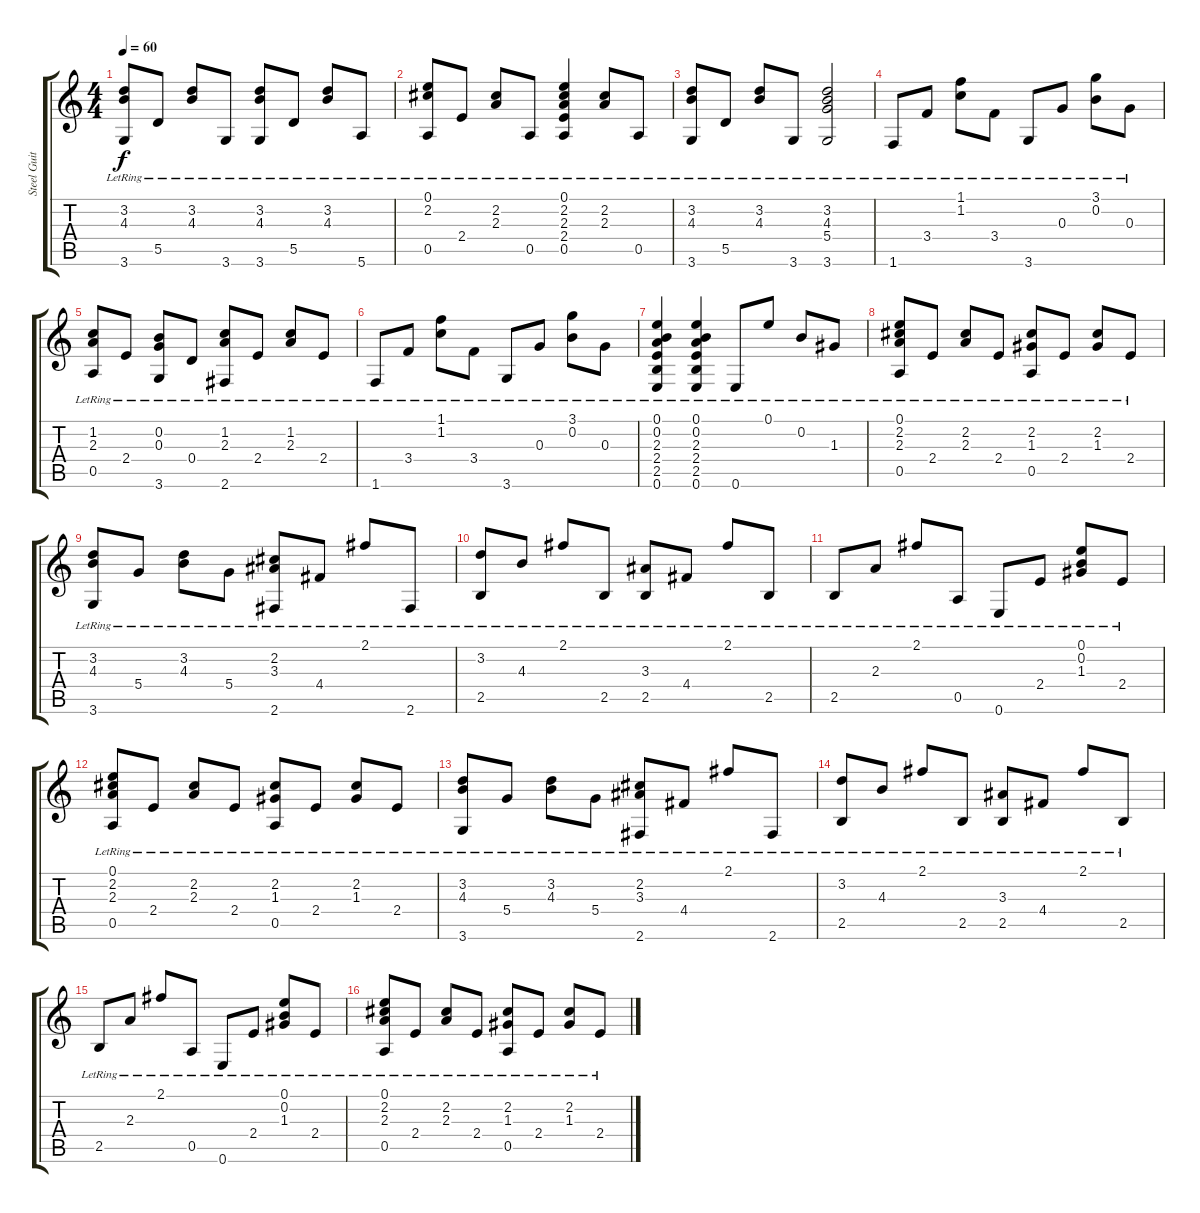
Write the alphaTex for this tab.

\track ("Steel Guitar" "Steel Guit") {instrument acousticguitarsteel}
\staff {score tabs}
\tuning (E4 B3 G3 D3 A2 E2) {hide}
\ts (4 4)
\tempo 60
\clef g2
\ks c
(3.2{lr} 4.3{lr} 3.6{lr}).8{dy f} 5.5{lr}.8 (3.2{lr} 4.3{lr}).8 3.6{lr}.8 (3.2{lr} 4.3{lr} 3.6{lr}).8 5.5{lr}.8 (3.2{lr} 4.3{lr}).8 5.6{lr}.8 |
(0.1{lr} 2.2{lr} 0.5{lr}).8 2.4{lr}.8 (2.2{lr} 2.3{lr}).8 0.5{lr}.8 (0.1{lr} 2.2{lr} 2.3{lr} 2.4{lr} 0.5{lr}).4 (2.2{lr} 2.3{lr}).8 0.5{lr}.8 |
(3.2{lr} 4.3{lr} 3.6{lr}).8 5.5{lr}.8 (3.2{lr} 4.3{lr}).8 3.6{lr}.8 (3.2{lr} 4.3{lr} 5.4{lr} 3.6{lr}).2 |
1.6{lr}.8 3.4{lr}.8 (1.1{lr} 1.2{lr}).8 3.4{lr}.8 3.6{lr}.8 0.3{lr}.8 (3.1{lr} 0.2{lr}).8 0.3{lr}.8 |
(1.2{lr} 2.3{lr} 0.5{lr}).8 2.4{lr}.8 (0.2{lr} 0.3{lr} 3.6{lr}).8 0.4{lr}.8 (1.2{lr} 2.3{lr} 2.6{lr}).8 2.4{lr}.8 (1.2{lr} 2.3{lr}).8 2.4{lr}.8 |
1.6{lr}.8 3.4{lr}.8 (1.1{lr} 1.2{lr}).8 3.4{lr}.8 3.6{lr}.8 0.3{lr}.8 (3.1{lr} 0.2{lr}).8 0.3{lr}.8 |
(0.1{lr} 0.2{lr} 2.3{lr} 2.4{lr} 2.5{lr} 0.6{lr}).4 (0.1{lr} 0.2{lr} 2.3{lr} 2.4{lr} 2.5{lr} 0.6{lr}).4 0.6{lr}.8 0.1{lr}.8 0.2{lr}.8 1.3{lr}.8 |
(0.1{lr} 2.2{lr} 2.3{lr} 0.5{lr}).8 2.4{lr}.8 (2.2{lr} 2.3{lr}).8 2.4{lr}.8 (2.2{lr} 1.3{lr} 0.5{lr}).8 2.4{lr}.8 (2.2{lr} 1.3{lr}).8 2.4{lr}.8 |
(3.2{lr} 4.3{lr} 3.6{lr}).8 5.4{lr}.8 (3.2{lr} 4.3{lr}).8 5.4{lr}.8 (2.2{lr} 3.3{lr} 2.6{lr}).8 4.4{lr}.8 2.1{lr}.8 2.6{lr}.8 |
(3.2{lr} 2.5{lr}).8 4.3{lr}.8 2.1{lr}.8 2.5{lr}.8 (3.3{lr} 2.5{lr}).8 4.4{lr}.8 2.1{lr}.8 2.5{lr}.8 |
2.5{lr}.8 2.3{lr}.8 2.1{lr}.8 0.5{lr}.8 0.6{lr}.8 2.4{lr}.8 (0.1{lr} 0.2{lr} 1.3{lr}).8 2.4{lr}.8 |
(0.1{lr} 2.2{lr} 2.3{lr} 0.5{lr}).8 2.4{lr}.8 (2.2{lr} 2.3{lr}).8 2.4{lr}.8 (2.2{lr} 1.3{lr} 0.5{lr}).8 2.4{lr}.8 (2.2{lr} 1.3{lr}).8 2.4{lr}.8 |
(3.2{lr} 4.3{lr} 3.6{lr}).8 5.4{lr}.8 (3.2{lr} 4.3{lr}).8 5.4{lr}.8 (2.2{lr} 3.3{lr} 2.6{lr}).8 4.4{lr}.8 2.1{lr}.8 2.6{lr}.8 |
(3.2{lr} 2.5{lr}).8 4.3{lr}.8 2.1{lr}.8 2.5{lr}.8 (3.3{lr} 2.5{lr}).8 4.4{lr}.8 2.1{lr}.8 2.5{lr}.8 |
2.5{lr}.8 2.3{lr}.8 2.1{lr}.8 0.5{lr}.8 0.6{lr}.8 2.4{lr}.8 (0.1{lr} 0.2{lr} 1.3{lr}).8 2.4{lr}.8 |
(0.1{lr} 2.2{lr} 2.3{lr} 0.5{lr}).8 2.4{lr}.8 (2.2{lr} 2.3{lr}).8 2.4{lr}.8 (2.2{lr} 1.3{lr} 0.5{lr}).8 2.4{lr}.8 (2.2{lr} 1.3{lr}).8 2.4{lr}.8
